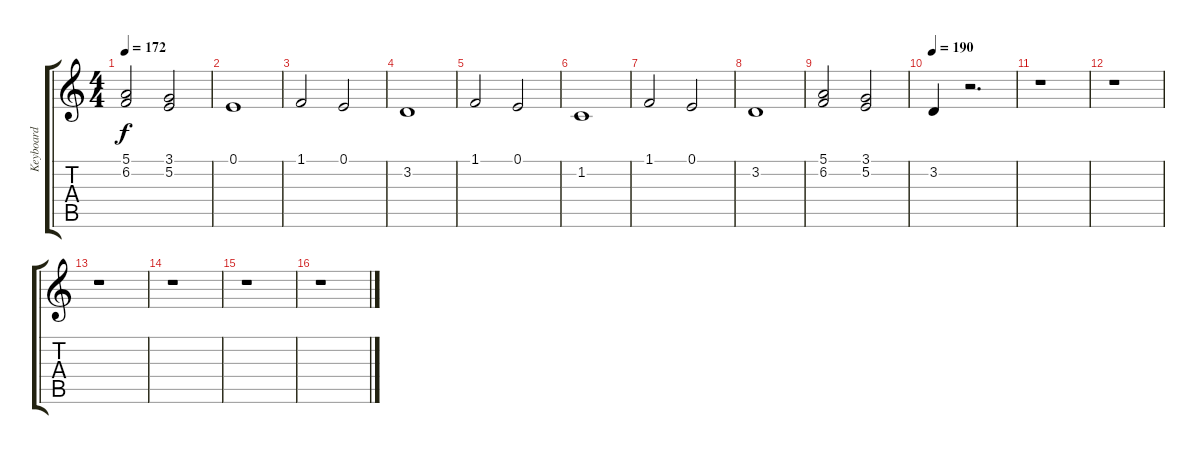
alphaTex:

\track ("Keyboard" "Keyboard") {instrument pad4choir}
\staff {score tabs}
\tuning (E4 B3 G3 D3 A2 E2) {hide}
\ts (4 4)
\tempo 172
\clef g2
\ks c
(5.1 6.2).2{dy f} (3.1 5.2).2 |
0.1.1 |
1.1.2 0.1.2 |
3.2.1 |
1.1.2 0.1.2 |
1.2.1 |
1.1.2 0.1.2 |
3.2.1 |
(5.1 6.2).2 (3.1 5.2).2 |
\tempo 190
3.2.4 r.2{d} |
r.1 |
r.1 |
r.1 |
r.1 |
r.1 |
r.1
